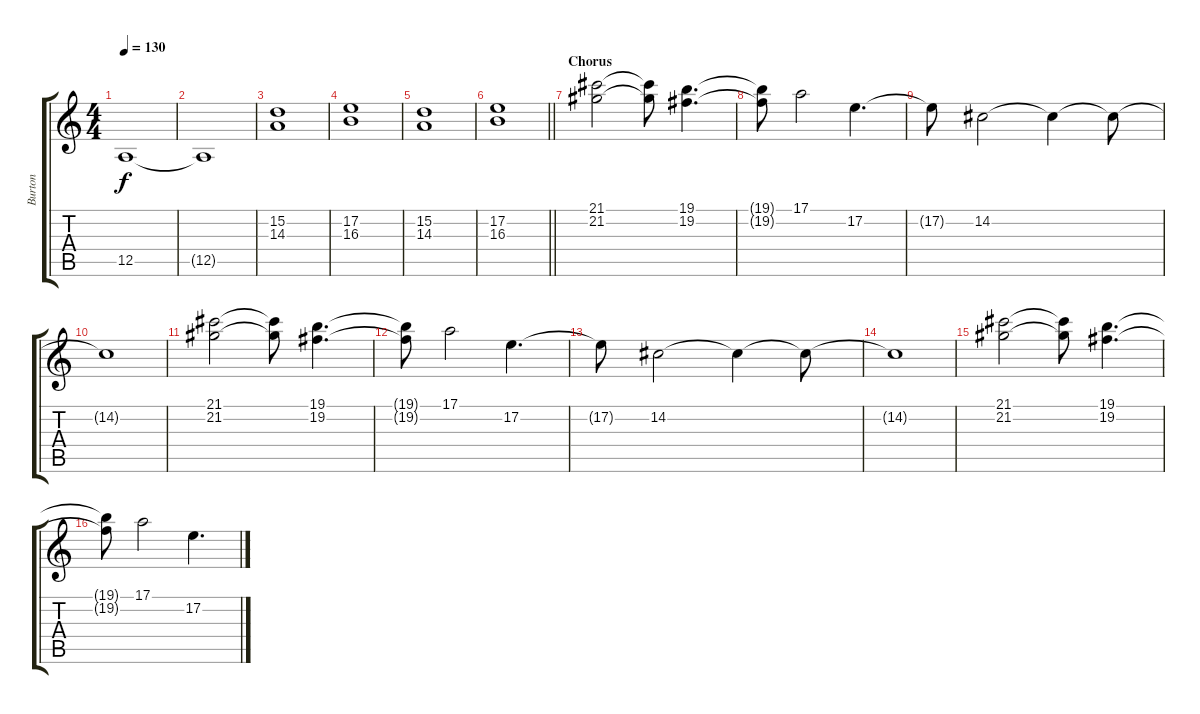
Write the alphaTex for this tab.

\track ("Burton" "Burton") {instrument synthstrings1}
\staff {score tabs}
\tuning (E4 B3 G3 D3 A2 E2) {hide}
\ts (4 4)
\tempo 130
\clef g2
\ks c
12.5{t}.1{dy f} |
12.5{t}.1 |
(15.2 14.3).1 |
(17.2 16.3).1 |
(15.2 14.3).1 |
\barLineRight lightlight
(17.2 16.3).1 |
\section ("" "Chorus")
(21.1 21.2).2 (21.1{t} 21.2{t}).8 (19.1 19.2).4{d} |
(19.1{t} 19.2{t}).8 17.1.2 17.2.4{d} |
17.2{t}.8 14.2.2 14.2{t}.4 14.2{t}.8 |
14.2{t}.1 |
(21.1 21.2).2 (21.1{t} 21.2{t}).8 (19.1 19.2).4{d} |
(19.1{t} 19.2{t}).8 17.1.2 17.2.4{d} |
17.2{t}.8 14.2.2 14.2{t}.4 14.2{t}.8 |
14.2{t}.1 |
(21.1 21.2).2 (21.1{t} 21.2{t}).8 (19.1 19.2).4{d} |
(19.1{t} 19.2{t}).8 17.1.2 17.2.4{d}
